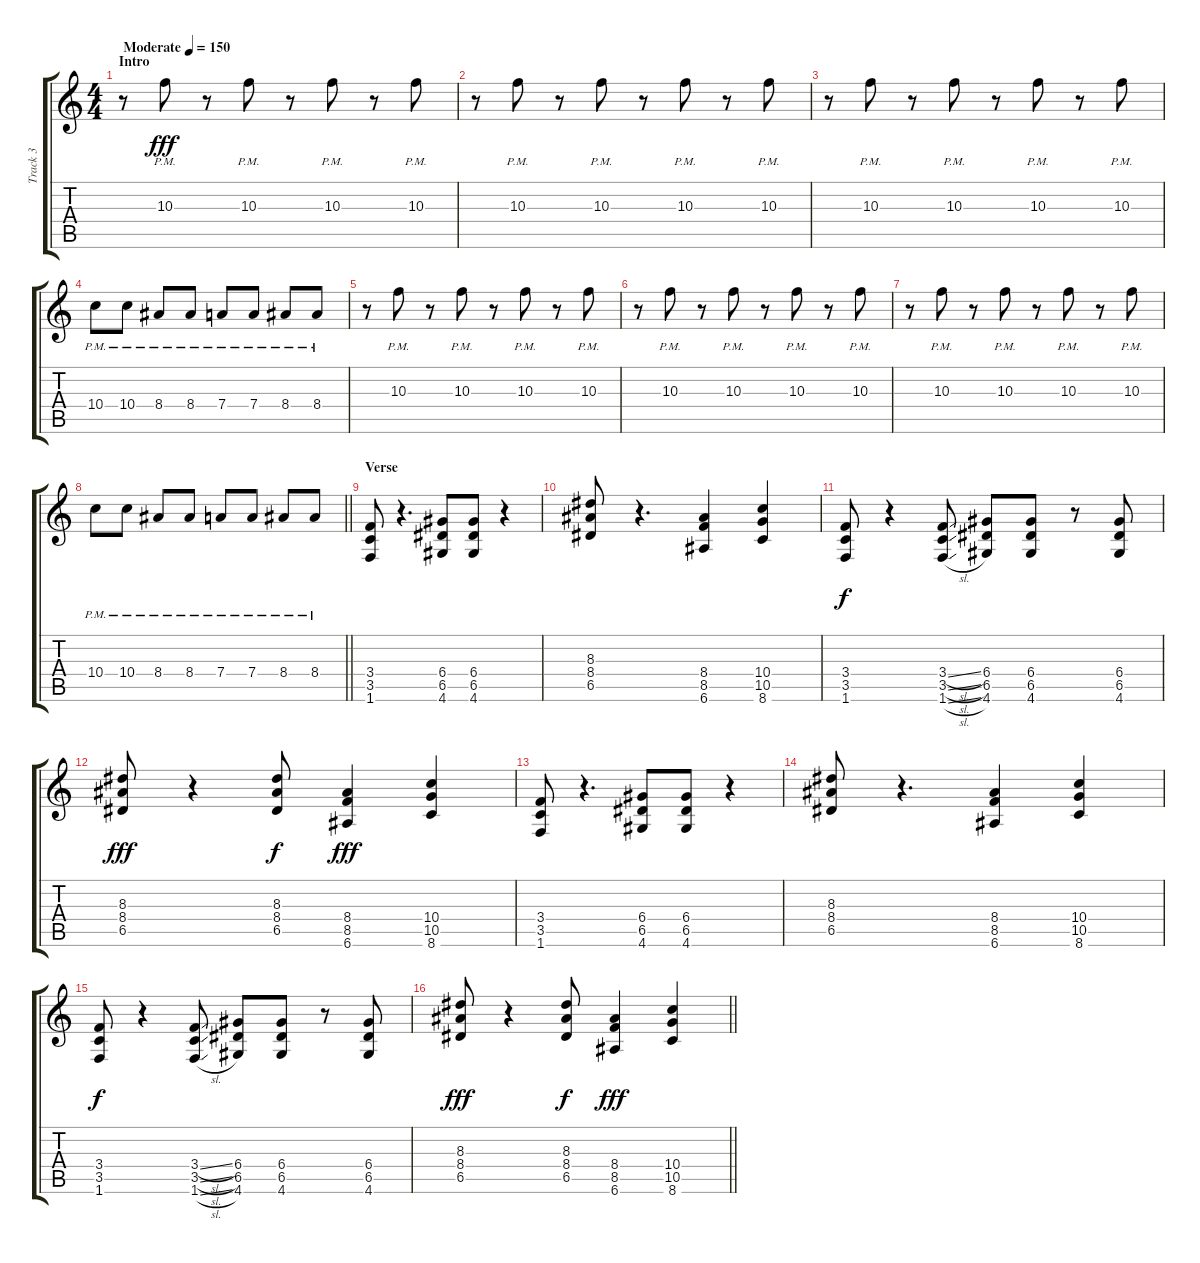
\track ("Track 3" "Track 3") {instrument distortionguitar}
\staff {score tabs}
\tuning (E4 B3 G3 D3 A2 E2) {hide}
\ts (4 4)
\section ("" "Intro")
\tempo (150 "Moderate")
\clef g2
\ks c
r.8{dy fff instrument electricguitarclean} 10.3{pm}.8 r.8 10.3{pm}.8 r.8 10.3{pm}.8 r.8 10.3{pm}.8 |
r.8 10.3{pm}.8 r.8 10.3{pm}.8 r.8 10.3{pm}.8 r.8 10.3{pm}.8 |
r.8 10.3{pm}.8 r.8 10.3{pm}.8 r.8 10.3{pm}.8 r.8 10.3{pm}.8 |
10.4{pm}.8 10.4{pm}.8 8.4{pm}.8 8.4{pm}.8 7.4{pm}.8 7.4{pm}.8 8.4{pm}.8 8.4{pm}.8 |
r.8 10.3{pm}.8 r.8 10.3{pm}.8 r.8 10.3{pm}.8 r.8 10.3{pm}.8 |
r.8 10.3{pm}.8 r.8 10.3{pm}.8 r.8 10.3{pm}.8 r.8 10.3{pm}.8 |
r.8 10.3{pm}.8 r.8 10.3{pm}.8 r.8 10.3{pm}.8 r.8 10.3{pm}.8 |
\barLineRight lightlight
10.4{pm}.8 10.4{pm}.8 8.4{pm}.8 8.4{pm}.8 7.4{pm}.8 7.4{pm}.8 8.4{pm}.8 8.4{pm}.8 |
\section ("" "Verse")
(3.4 3.5 1.6).8{instrument distortionguitar} r.4{d} (6.4 6.5 4.6).8 (6.4 6.5 4.6).8 r.4 |
(8.3 8.4 6.5).8 r.4{d} (8.4 8.5 6.6).4 (10.4 10.5 8.6).4 |
(3.4 3.5 1.6).8{dy f} r.4 (3.4{sl} 3.5{sl} 1.6{sl}).8 (6.4 6.5 4.6).8 (6.4 6.5 4.6).8 r.8 (6.4 6.5 4.6).8 |
(8.3 8.4 6.5).8{dy fff} r.4 (8.3 8.4 6.5).8{dy f} (8.4 8.5 6.6).4{dy fff} (10.4 10.5 8.6).4 |
(3.4 3.5 1.6).8 r.4{d} (6.4 6.5 4.6).8 (6.4 6.5 4.6).8 r.4 |
(8.3 8.4 6.5).8 r.4{d} (8.4 8.5 6.6).4 (10.4 10.5 8.6).4 |
(3.4 3.5 1.6).8{dy f} r.4 (3.4{sl} 3.5{sl} 1.6{sl}).8 (6.4 6.5 4.6).8 (6.4 6.5 4.6).8 r.8 (6.4 6.5 4.6).8 |
\barLineRight lightlight
(8.3 8.4 6.5).8{dy fff} r.4 (8.3 8.4 6.5).8{dy f} (8.4 8.5 6.6).4{dy fff} (10.4 10.5 8.6).4
